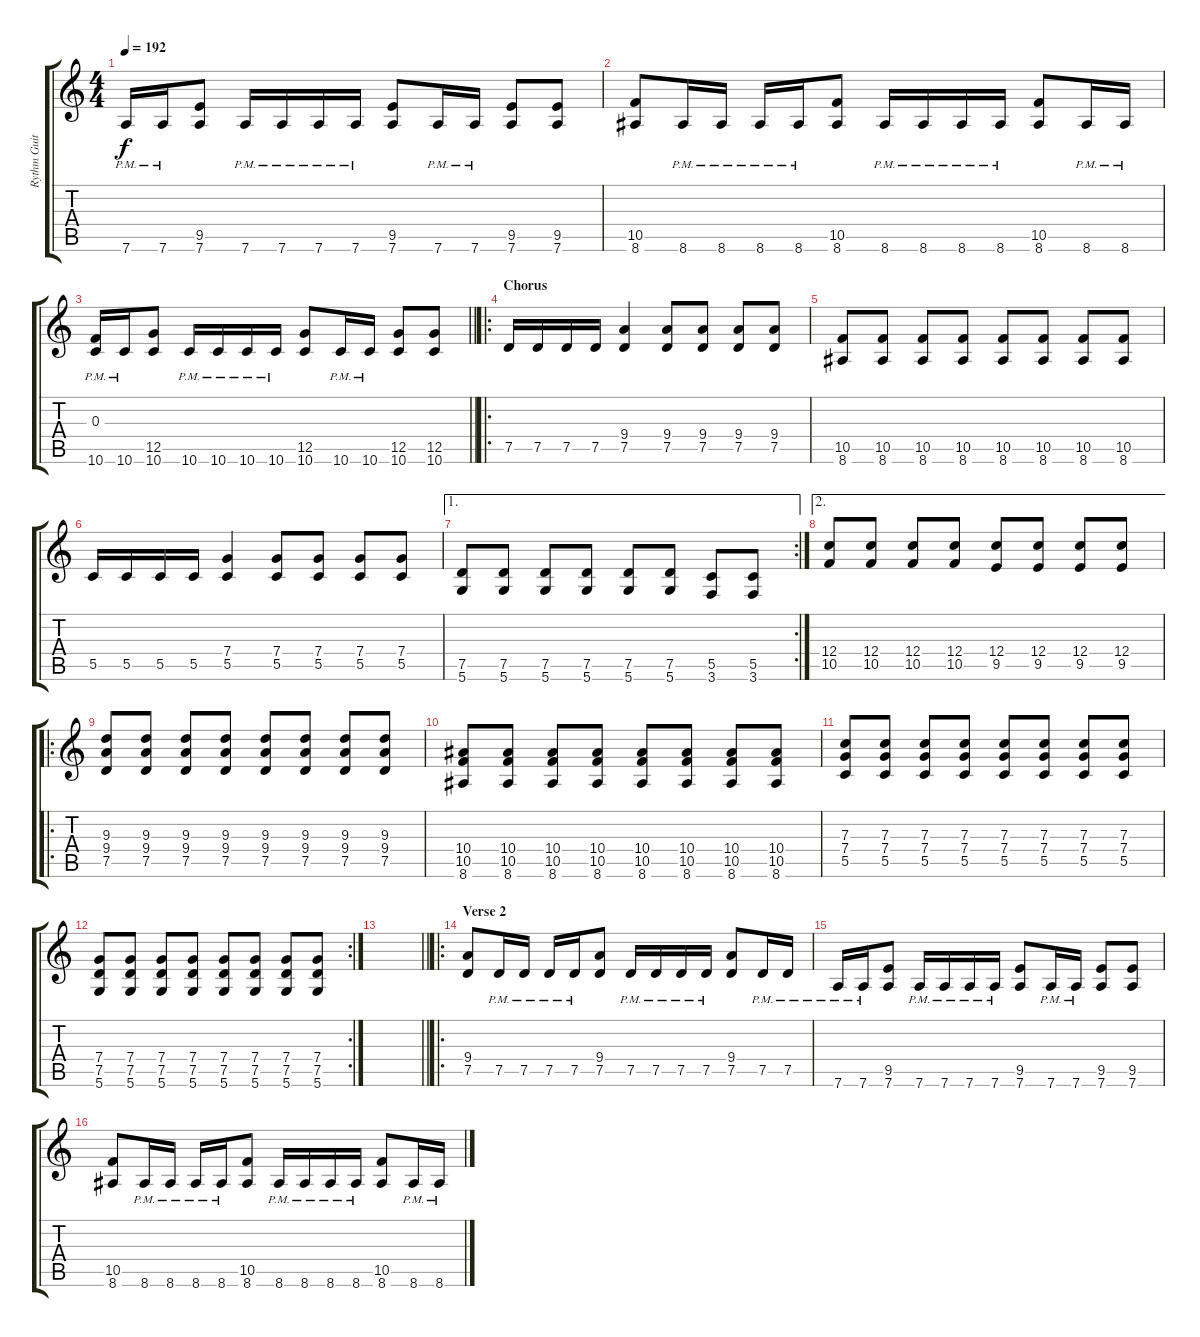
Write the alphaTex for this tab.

\track ("Rythm Guitar" "Rythm Guit") {instrument overdrivenguitar}
\staff {score tabs}
\tuning (D4 A3 F3 C3 G2 D2) {hide}
\ts (4 4)
\tempo 192
\clef g2
\ks c
7.6{pm}.16{dy f} 7.6{pm}.16 (9.5 7.6).8 7.6{pm}.16 7.6{pm}.16 7.6{pm}.16 7.6{pm}.16 (9.5 7.6).8 7.6{pm}.16 7.6{pm}.16 (9.5 7.6).8 (9.5 7.6).8 |
(10.5 8.6).8 8.6{pm}.16 8.6{pm}.16 8.6{pm}.16 8.6{pm}.16 (10.5 8.6).8 8.6{pm}.16 8.6{pm}.16 8.6{pm}.16 8.6{pm}.16 (10.5 8.6).8 8.6{pm}.16 8.6{pm}.16 |
\barLineRight lightlight
(0.3 10.6{pm}).16 10.6{pm}.16 (12.5 10.6).8 10.6{pm}.16 10.6{pm}.16 10.6{pm}.16 10.6{pm}.16 (12.5 10.6).8 10.6{pm}.16 10.6{pm}.16 (12.5 10.6).8 (12.5 10.6).8 |
\ro
\section ("" "Chorus")
7.5.16 7.5.16 7.5.16 7.5.16 (9.4 7.5).4 (9.4 7.5).8 (9.4 7.5).8 (9.4 7.5).8 (9.4 7.5).8 |
(10.5 8.6).8 (10.5 8.6).8 (10.5 8.6).8 (10.5 8.6).8 (10.5 8.6).8 (10.5 8.6).8 (10.5 8.6).8 (10.5 8.6).8 |
5.5.16 5.5.16 5.5.16 5.5.16 (7.4 5.5).4 (7.4 5.5).8 (7.4 5.5).8 (7.4 5.5).8 (7.4 5.5).8 |
\ae 1
\rc 2
(7.5 5.6).8 (7.5 5.6).8 (7.5 5.6).8 (7.5 5.6).8 (7.5 5.6).8 (7.5 5.6).8 (5.5 3.6).8 (5.5 3.6).8 |
\ae 2
(12.4 10.5).8 (12.4 10.5).8 (12.4 10.5).8 (12.4 10.5).8 (12.4 9.5).8 (12.4 9.5).8 (12.4 9.5).8 (12.4 9.5).8 |
\ro
(9.3 9.4 7.5).8 (9.3 9.4 7.5).8 (9.3 9.4 7.5).8 (9.3 9.4 7.5).8 (9.3 9.4 7.5).8 (9.3 9.4 7.5).8 (9.3 9.4 7.5).8 (9.3 9.4 7.5).8 |
(10.4 10.5 8.6).8 (10.4 10.5 8.6).8 (10.4 10.5 8.6).8 (10.4 10.5 8.6).8 (10.4 10.5 8.6).8 (10.4 10.5 8.6).8 (10.4 10.5 8.6).8 (10.4 10.5 8.6).8 |
(7.3 7.4 5.5).8 (7.3 7.4 5.5).8 (7.3 7.4 5.5).8 (7.3 7.4 5.5).8 (7.3 7.4 5.5).8 (7.3 7.4 5.5).8 (7.3 7.4 5.5).8 (7.3 7.4 5.5).8 |
\rc 2
(7.4 7.5 5.6).8 (7.4 7.5 5.6).8 (7.4 7.5 5.6).8 (7.4 7.5 5.6).8 (7.4 7.5 5.6).8 (7.4 7.5 5.6).8 (7.4 7.5 5.6).8 (7.4 7.5 5.6).8 |
\barLineRight lightlight
|
\ro
\section ("" "Verse 2")
(9.4 7.5).8 7.5{pm}.16 7.5{pm}.16 7.5{pm}.16 7.5{pm}.16 (9.4 7.5).8 7.5{pm}.16 7.5{pm}.16 7.5{pm}.16 7.5{pm}.16 (9.4 7.5).8 7.5{pm}.16 7.5{pm}.16 |
7.6{pm}.16 7.6{pm}.16 (9.5 7.6).8 7.6{pm}.16 7.6{pm}.16 7.6{pm}.16 7.6{pm}.16 (9.5 7.6).8 7.6{pm}.16 7.6{pm}.16 (9.5 7.6).8 (9.5 7.6).8 |
(10.5 8.6).8 8.6{pm}.16 8.6{pm}.16 8.6{pm}.16 8.6{pm}.16 (10.5 8.6).8 8.6{pm}.16 8.6{pm}.16 8.6{pm}.16 8.6{pm}.16 (10.5 8.6).8 8.6{pm}.16 8.6{pm}.16
